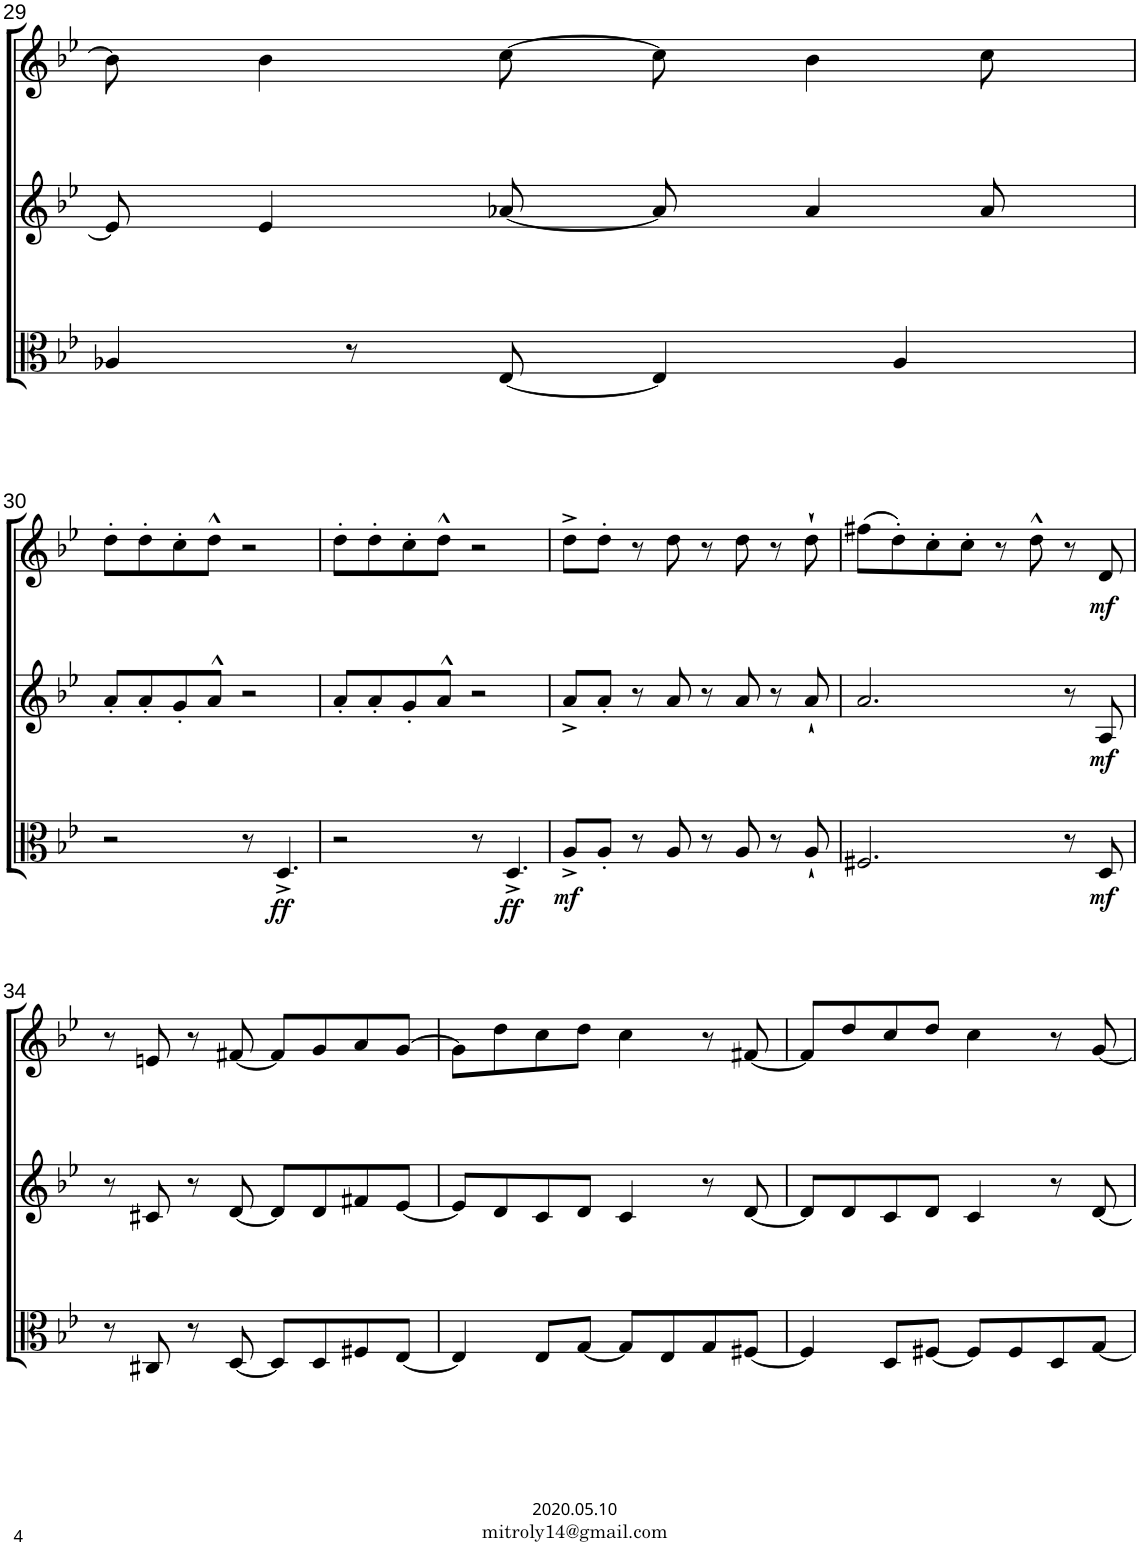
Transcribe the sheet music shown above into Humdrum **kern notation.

**kern	**dynam	**kern	**dynam	**kern	**dynam	**kern	**dynam	**kern	**dynam
*part5	*part5	*part4	*part4	*part3	*part3	*part2	*part2	*part1	*part1
*staff5	*staff5	*staff4	*staff4	*staff3	*staff3	*staff2	*staff2	*staff1	*staff1
*I"Tuba	*	*I"Alto	*	*I"Alto	*	*I"Violon 2	*	*I"Violon 1	*
*I'Tba.	*	*	*	*I'Alt.	*	*I'Vln	*	*I'Vln	*
!!LO:PB:g=z
*clefF4	*	*clefC3	*	*clefC3	*	*clefG2	*	*clefG2	*
*k[b-e-]	*	*k[b-e-]	*	*k[b-e-]	*	*k[b-e-]	*	*k[b-e-]	*
*M4/4	*	*M4/4	*	*M4/4	*	*M4/4	*	*M4/4	*
=29	=29	=29	=29	=29	=29	=29	=29	=29	=29
4E-	.	4A-X/	.	8c]	.	8e-/]	.	8b-\]	.
.	.	.	.	4c	.	4e-/	.	4b-\	.
8r	.	8r	.	.	.	.	.	.	.
[8AA-X	.	[8E-/	.	[8e-	.	[8a-X/	.	[8cc\	.
4AA-]	.	4E-/]	.	8e-]	.	8a-/]	.	8cc\]	.
.	.	.	.	4e-	.	4a-/	.	4b-\	.
4E-	.	4A-/	.	.	.	.	.	.	.
.	.	.	.	8e-	.	8a-/	.	8cc\	.
!!LO:LB:g=z
=30	=30	=30	=30	=30	=30	=30	=30	=30	=30
2r	.	2r	.	8d'\L	.	8a'/L	.	8dd'\L	.
.	.	.	.	8d'\J	.	8a'/	.	8dd'\	.
.	.	.	.	8c'\L	.	8g'/	.	8cc'\	.
.	.	.	.	8d^^\J	.	8a^^/J	.	8dd^^\J	.
8r	.	8r	.	2r	.	2r	.	2r	.
!	!LO:DY:b	!	!LO:DY:b	!	!	!	!	!	!
4.AA^	ff	4.D^/	ff	.	.	.	.	.	.
=31	=31	=31	=31	=31	=31	=31	=31	=31	=31
2r	.	2r	.	8d'\L	.	8a'/L	.	8dd'\L	.
.	.	.	.	8d'\J	.	8a'/	.	8dd'\	.
.	.	.	.	8c'\L	.	8g'/	.	8cc'\	.
.	.	.	.	8d^^\J	.	8a^^/J	.	8dd^^\J	.
8r	.	8r	.	2r	.	2r	.	2r	.
!	!LO:DY:b	!	!LO:DY:b	!	!	!	!	!	!
4.DD^	ff	4.D^/	ff	.	.	.	.	.	.
=32	=32	=32	=32	=32	=32	=32	=32	=32	=32
!	!LO:DY:b	!	!LO:DY:b	!	!	!	!	!	!
8DD^/L	mf	8A^/L	mf	8d^\L	.	8a^/L	.	8dd^\L	.
8DD'/J	.	8A'/J	.	8d'\J	.	8a'/J	.	8dd'\J	.
8r	.	8r	.	8r	.	8r	.	8r	.
8DD	.	8A/	.	8d	.	8a/	.	8dd\	.
8r	.	8r	.	8r	.	8r	.	8r	.
8DD	.	8A/	.	8d	.	8a/	.	8dd\	.
8r	.	8r	.	8r	.	8r	.	8r	.
8DD`	.	8A`/	.	8d`	.	8a`/	.	8dd`\	.
=33	=33	=33	=33	=33	=33	=33	=33	=33	=33
2.DD	.	2.F#X/	.	2.c	.	2.a/	.	(8ff#X\L	.
.	.	.	.	.	.	.	.	8dd'\)	.
.	.	.	.	.	.	.	.	8cc'\	.
.	.	.	.	.	.	.	.	8cc'\J	.
.	.	.	.	.	.	.	.	8r	.
.	.	.	.	.	.	.	.	8dd^^\	.
8r	.	8r	.	8r	.	8r	.	8r	.
!	!LO:DY:b	!	!LO:DY:b	!	!LO:DY:b	!	!LO:DY:b	!	!LO:DY:b
8DD	mf	8D/	mf	8F#X	mf	8A/	mf	8d/	mf
!!LO:LB:g=z
=34	=34	=34	=34	=34	=34	=34	=34	=34	=34
8r	.	8r	.	8r	.	8r	.	8r	.
8EEn	.	8C#X/	.	8G	.	8c#X/	.	8en/	.
8r	.	8r	.	8r	.	8r	.	8r	.
[8FF#X	.	[8D/	.	[8A	.	[8d/	.	[8f#X/	.
8FF#/L]	.	8D/L]	.	8A/L]	.	8d/L]	.	8f#/L]	.
8GG/J	.	8D/	.	8G/J	.	8d/	.	8g/	.
8FF#/L	.	8F#X/	.	8A/L	.	8f#X/	.	8a/	.
[8EE-X/J	.	[8E-/J	.	[8G/J	.	[8e-/J	.	[8g/J	.
=35	=35	=35	=35	=35	=35	=35	=35	=35	=35
4EE-]	.	4E-/]	.	4G]	.	8e-/L]	.	8g\L]	.
.	.	.	.	.	.	8d/	.	8dd\	.
8BB-/L	.	8E-/L	.	8G/L	.	8c/	.	8cc\	.
[8EE-/J	.	[8G/J	.	[8B-/J	.	8d/J	.	8dd\J	.
8EE-/L]	.	8G/L]	.	8B-/L]	.	4c/	.	4cc\	.
8EE-/J	.	8E-/	.	8G/J	.	.	.	.	.
8BB-/L	.	8G/	.	8B-/L	.	8r	.	8r	.
[8DD/J	.	[8F#X/J	.	[8A/J	.	[8d/	.	[8f#X/	.
=36	=36	=36	=36	=36	=36	=36	=36	=36	=36
4DD]	.	4F#/]	.	4A]	.	8d/L]	.	8f#/L]	.
.	.	.	.	.	.	8d/	.	8dd/	.
8AA/L	.	8D/L	.	8F#X/L	.	8c/	.	8cc/	.
[8DD/J	.	[8F#X/J	.	[8A/J	.	8d/J	.	8dd/J	.
8DD/L]	.	8F#/L]	.	8A/L]	.	4c/	.	4cc\	.
8DD/J	.	8F#/	.	8A/J	.	.	.	.	.
8FF#X/L	.	8D/	.	8A/L	.	8r	.	8r	.
[8GG/J	.	[8G/J	.	[8B-/J	.	[8d/	.	[8g/	.
=	=	=	=	=	=	=	=	=	=
*-	*-	*-	*-	*-	*-	*-	*-	*-	*-
